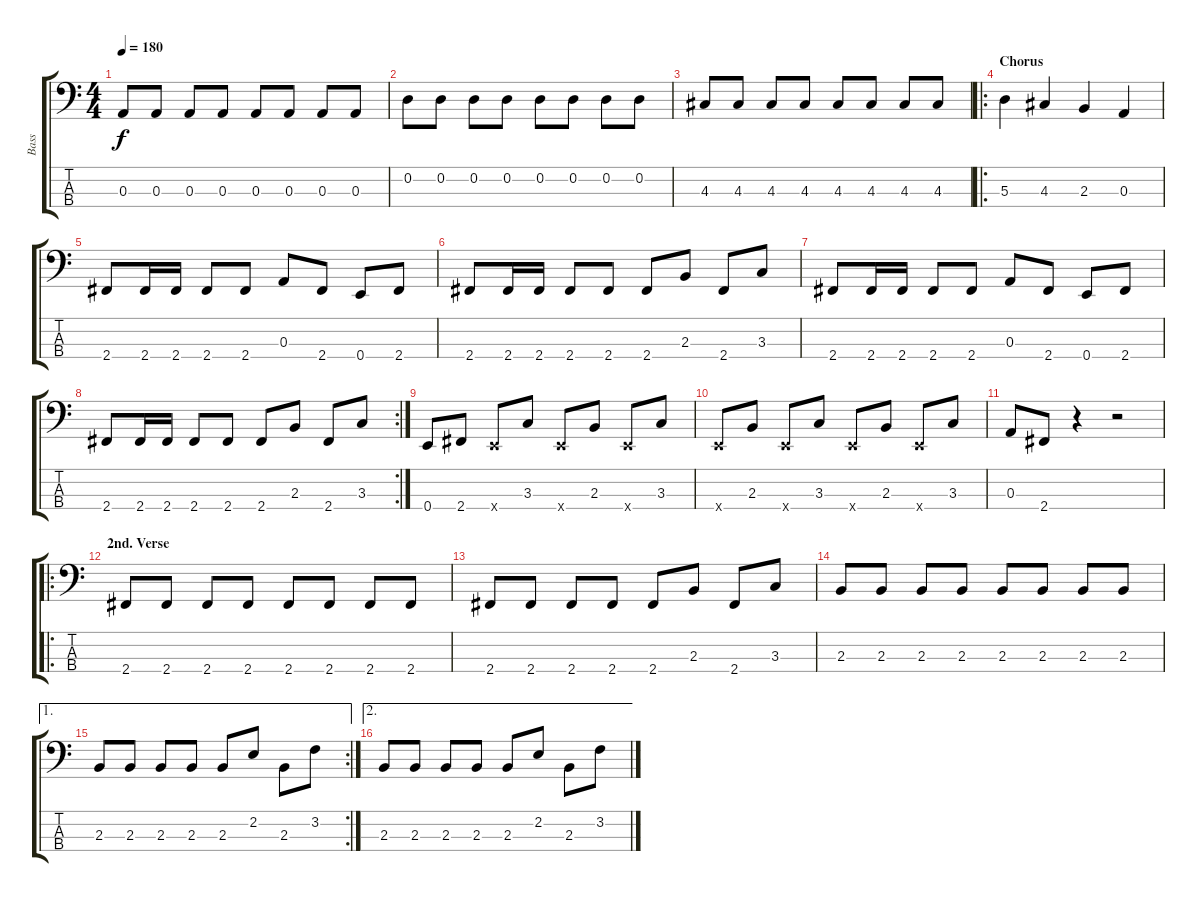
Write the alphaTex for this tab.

\track ("Bass" "Bass") {instrument electricbassfinger}
\staff {score tabs}
\tuning (G2 D2 A1 E1) {hide}
\ts (4 4)
\tempo 180
\clef f4
\ks c
0.3.8{dy f} 0.3.8 0.3.8 0.3.8 0.3.8 0.3.8 0.3.8 0.3.8 |
0.2.8 0.2.8 0.2.8 0.2.8 0.2.8 0.2.8 0.2.8 0.2.8 |
4.3.8 4.3.8 4.3.8 4.3.8 4.3.8 4.3.8 4.3.8 4.3.8 |
\ro
\section ("" "Chorus")
5.3.4 4.3.4 2.3.4 0.3.4 |
2.4.8 2.4.16 2.4.16 2.4.8 2.4.8 0.3.8 2.4.8 0.4.8 2.4.8 |
2.4.8 2.4.16 2.4.16 2.4.8 2.4.8 2.4.8 2.3.8 2.4.8 3.3.8 |
2.4.8 2.4.16 2.4.16 2.4.8 2.4.8 0.3.8 2.4.8 0.4.8 2.4.8 |
\rc 2
2.4.8 2.4.16 2.4.16 2.4.8 2.4.8 2.4.8 2.3.8 2.4.8 3.3.8 |
0.4.8 2.4.8 0.4{x}.8 3.3.8 0.4{x}.8 2.3.8 0.4{x}.8 3.3.8 |
0.4{x}.8 2.3.8 0.4{x}.8 3.3.8 0.4{x}.8 2.3.8 0.4{x}.8 3.3.8 |
0.3.8 2.4.8 r.4 r.2 |
\ro
\section ("" "2nd. Verse")
2.4.8 2.4.8 2.4.8 2.4.8 2.4.8 2.4.8 2.4.8 2.4.8 |
2.4.8 2.4.8 2.4.8 2.4.8 2.4.8 2.3.8 2.4.8 3.3.8 |
2.3.8 2.3.8 2.3.8 2.3.8 2.3.8 2.3.8 2.3.8 2.3.8 |
\ae 1
\rc 2
2.3.8 2.3.8 2.3.8 2.3.8 2.3.8 2.2.8 2.3.8 3.2.8 |
\ae 2
2.3.8 2.3.8 2.3.8 2.3.8 2.3.8 2.2.8 2.3.8 3.2.8
